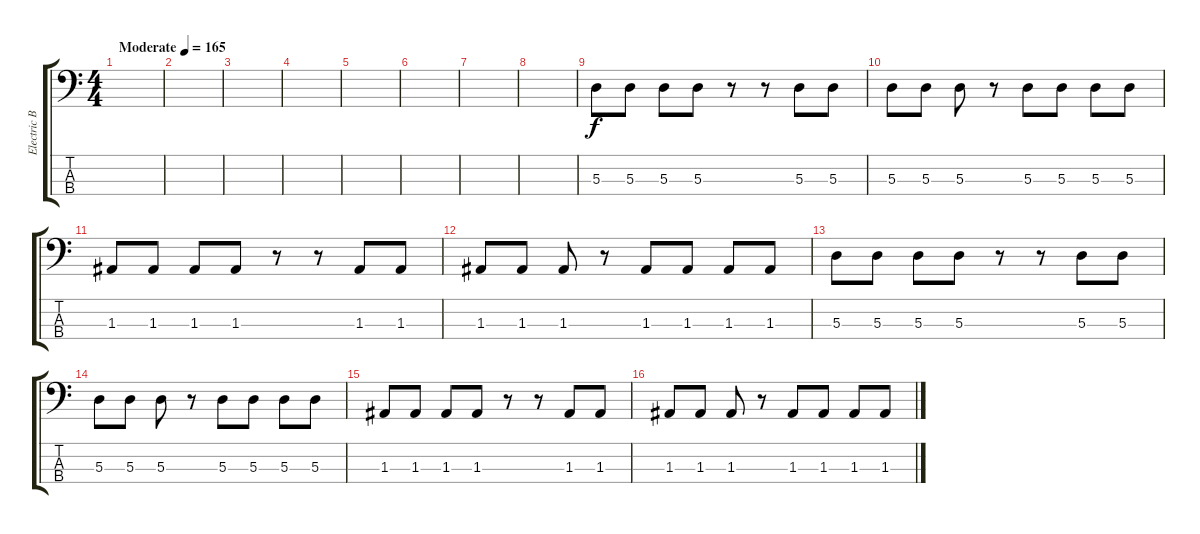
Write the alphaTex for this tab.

\track ("Electric Bass" "Electric B") {instrument electricbassfinger}
\staff {score tabs}
\tuning (G2 D2 A1 D1) {hide}
\ts (4 4)
\tempo (165 "Moderate")
\clef f4
\ks c
|
|
|
|
|
|
|
|
5.3.8 5.3.8 5.3.8 5.3.8 r.8 r.8 5.3.8 5.3.8 |
5.3.8 5.3.8 5.3.8 r.8 5.3.8 5.3.8 5.3.8 5.3.8 |
1.3.8 1.3.8 1.3.8 1.3.8 r.8 r.8 1.3.8 1.3.8 |
1.3.8 1.3.8 1.3.8 r.8 1.3.8 1.3.8 1.3.8 1.3.8 |
5.3.8 5.3.8 5.3.8 5.3.8 r.8 r.8 5.3.8 5.3.8 |
5.3.8 5.3.8 5.3.8 r.8 5.3.8 5.3.8 5.3.8 5.3.8 |
1.3.8 1.3.8 1.3.8 1.3.8 r.8 r.8 1.3.8 1.3.8 |
1.3.8 1.3.8 1.3.8 r.8 1.3.8 1.3.8 1.3.8 1.3.8
